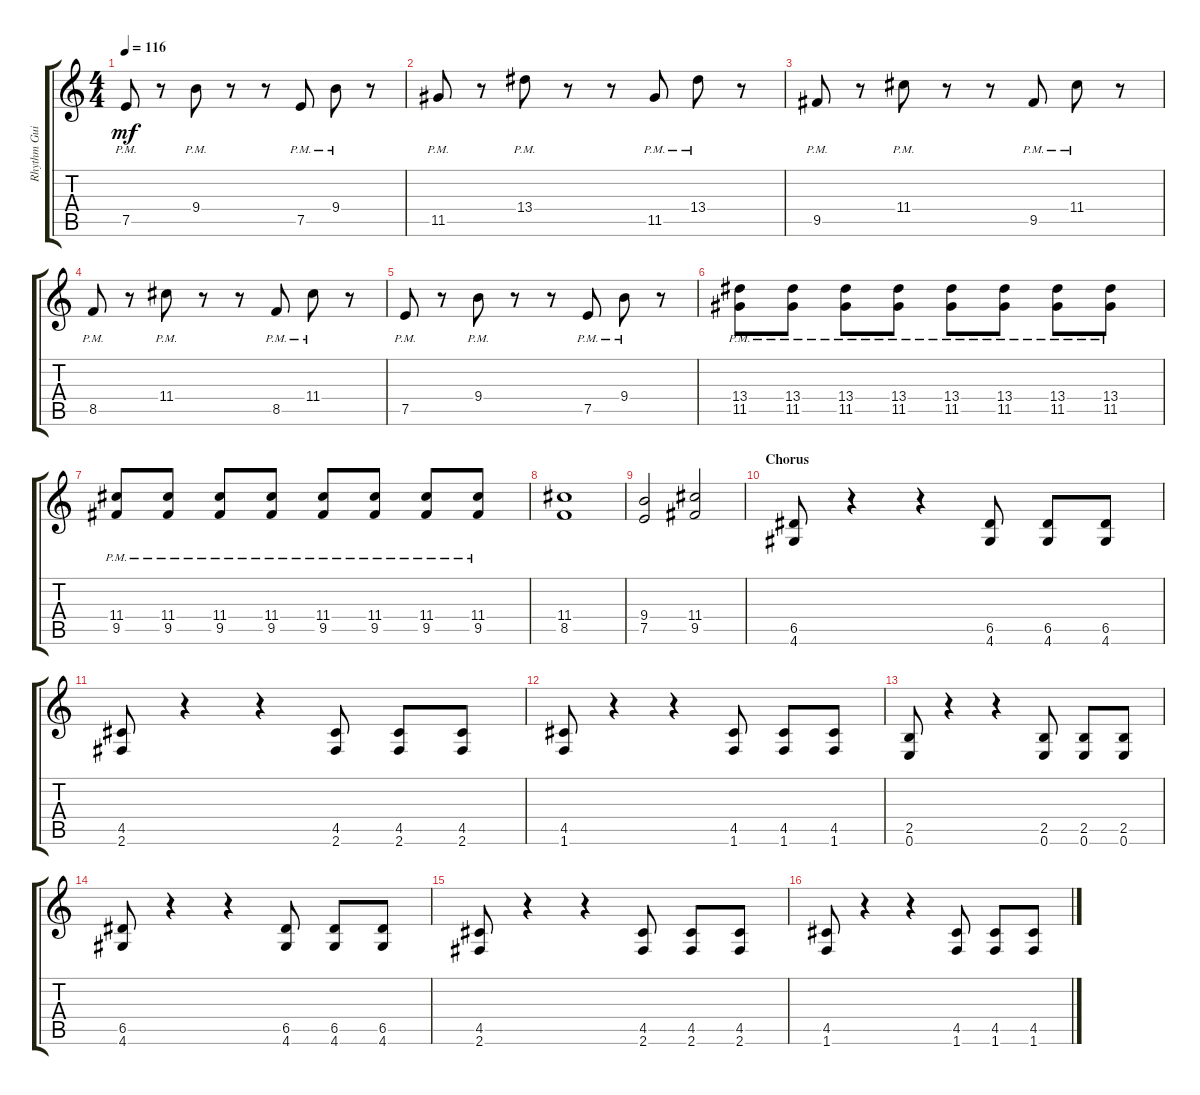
\track ("Rhythm Guitar" "Rhythm Gui") {instrument overdrivenguitar}
\staff {score tabs}
\tuning (E4 B3 G3 D3 A2 E2) {hide}
\ts (4 4)
\tempo 116
\clef g2
\ks c
7.5{pm}.8{dy mf} r.8 9.4{pm}.8 r.8 r.8 7.5{pm}.8 9.4{pm}.8 r.8 |
11.5{pm}.8 r.8 13.4{pm}.8 r.8 r.8 11.5{pm}.8 13.4{pm}.8 r.8 |
9.5{pm}.8 r.8 11.4{pm}.8 r.8 r.8 9.5{pm}.8 11.4{pm}.8 r.8 |
8.5{pm}.8 r.8 11.4{pm}.8 r.8 r.8 8.5{pm}.8 11.4{pm}.8 r.8 |
7.5{pm}.8 r.8 9.4{pm}.8 r.8 r.8 7.5{pm}.8 9.4{pm}.8 r.8 |
(13.4{pm} 11.5{pm}).8 (13.4{pm} 11.5{pm}).8 (13.4{pm} 11.5{pm}).8 (13.4{pm} 11.5{pm}).8 (13.4{pm} 11.5{pm}).8 (13.4{pm} 11.5{pm}).8 (13.4{pm} 11.5{pm}).8 (13.4{pm} 11.5{pm}).8 |
(11.4{pm} 9.5{pm}).8 (11.4{pm} 9.5{pm}).8 (11.4{pm} 9.5{pm}).8 (11.4{pm} 9.5{pm}).8 (11.4{pm} 9.5{pm}).8 (11.4{pm} 9.5{pm}).8 (11.4{pm} 9.5{pm}).8 (11.4{pm} 9.5{pm}).8 |
(11.4 8.5).1 |
(9.4 7.5).2 (11.4 9.5).2 |
\section ("" "Chorus")
(6.5 4.6).8 r.4 r.4 (6.5 4.6).8 (6.5 4.6).8 (6.5 4.6).8 |
(4.5 2.6).8 r.4 r.4 (4.5 2.6).8 (4.5 2.6).8 (4.5 2.6).8 |
(4.5 1.6).8 r.4 r.4 (4.5 1.6).8 (4.5 1.6).8 (4.5 1.6).8 |
(2.5 0.6).8 r.4 r.4 (2.5 0.6).8 (2.5 0.6).8 (2.5 0.6).8 |
(6.5 4.6).8 r.4 r.4 (6.5 4.6).8 (6.5 4.6).8 (6.5 4.6).8 |
(4.5 2.6).8 r.4 r.4 (4.5 2.6).8 (4.5 2.6).8 (4.5 2.6).8 |
(4.5 1.6).8 r.4 r.4 (4.5 1.6).8 (4.5 1.6).8 (4.5 1.6).8
